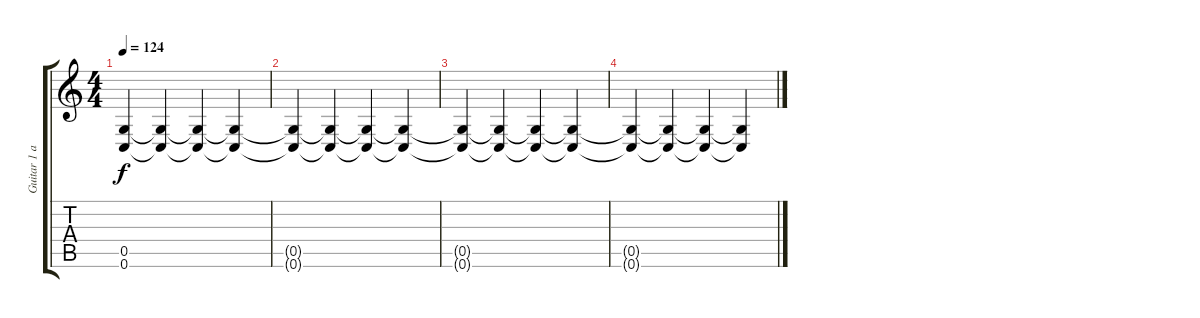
\track ("Guitar 1 auf Drop C" "Guitar 1 a") {instrument electricguitarmuted}
\staff {score tabs}
\tuning (D4 A3 F3 C3 G2 C2) {hide}
\ts (4 4)
\tempo 124
\clef g2
\ks c
(0.5 0.6).4{dy f volume 0} (0.5{t} 0.6{t}).4 (0.5{t} 0.6{t}).4 (0.5{t} 0.6{t}).4 |
(0.5{t} 0.6{t}).4 (0.5{t} 0.6{t}).4 (0.5{t} 0.6{t}).4 (0.5{t} 0.6{t}).4 |
(0.5{t} 0.6{t}).4 (0.5{t} 0.6{t}).4 (0.5{t} 0.6{t}).4 (0.5{t} 0.6{t}).4 |
(0.5{t} 0.6{t}).4 (0.5{t} 0.6{t}).4 (0.5{t} 0.6{t}).4 (0.5{t} 0.6{t}).4
